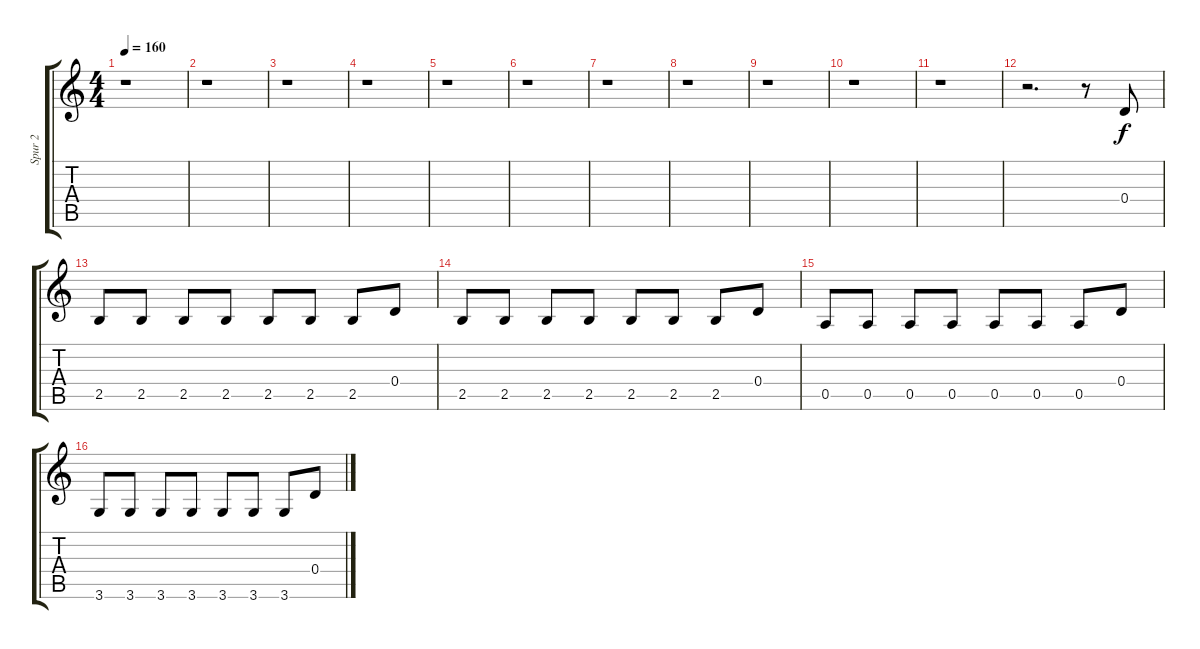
\track ("Spur 2" "Spur 2") {instrument distortionguitar}
\staff {score tabs}
\tuning (E4 B3 G3 D3 A2 E2) {hide}
\ts (4 4)
\tempo 160
\clef g2
\ks c
r.1{dy f} |
r.1 |
r.1 |
r.1 |
r.1 |
r.1 |
r.1 |
r.1 |
r.1 |
r.1 |
r.1 |
r.2{d} r.8 0.4.8 |
2.5.8 2.5.8 2.5.8 2.5.8 2.5.8 2.5.8 2.5.8 0.4.8 |
2.5.8 2.5.8 2.5.8 2.5.8 2.5.8 2.5.8 2.5.8 0.4.8 |
0.5.8 0.5.8 0.5.8 0.5.8 0.5.8 0.5.8 0.5.8 0.4.8 |
3.6.8 3.6.8 3.6.8 3.6.8 3.6.8 3.6.8 3.6.8 0.4.8
